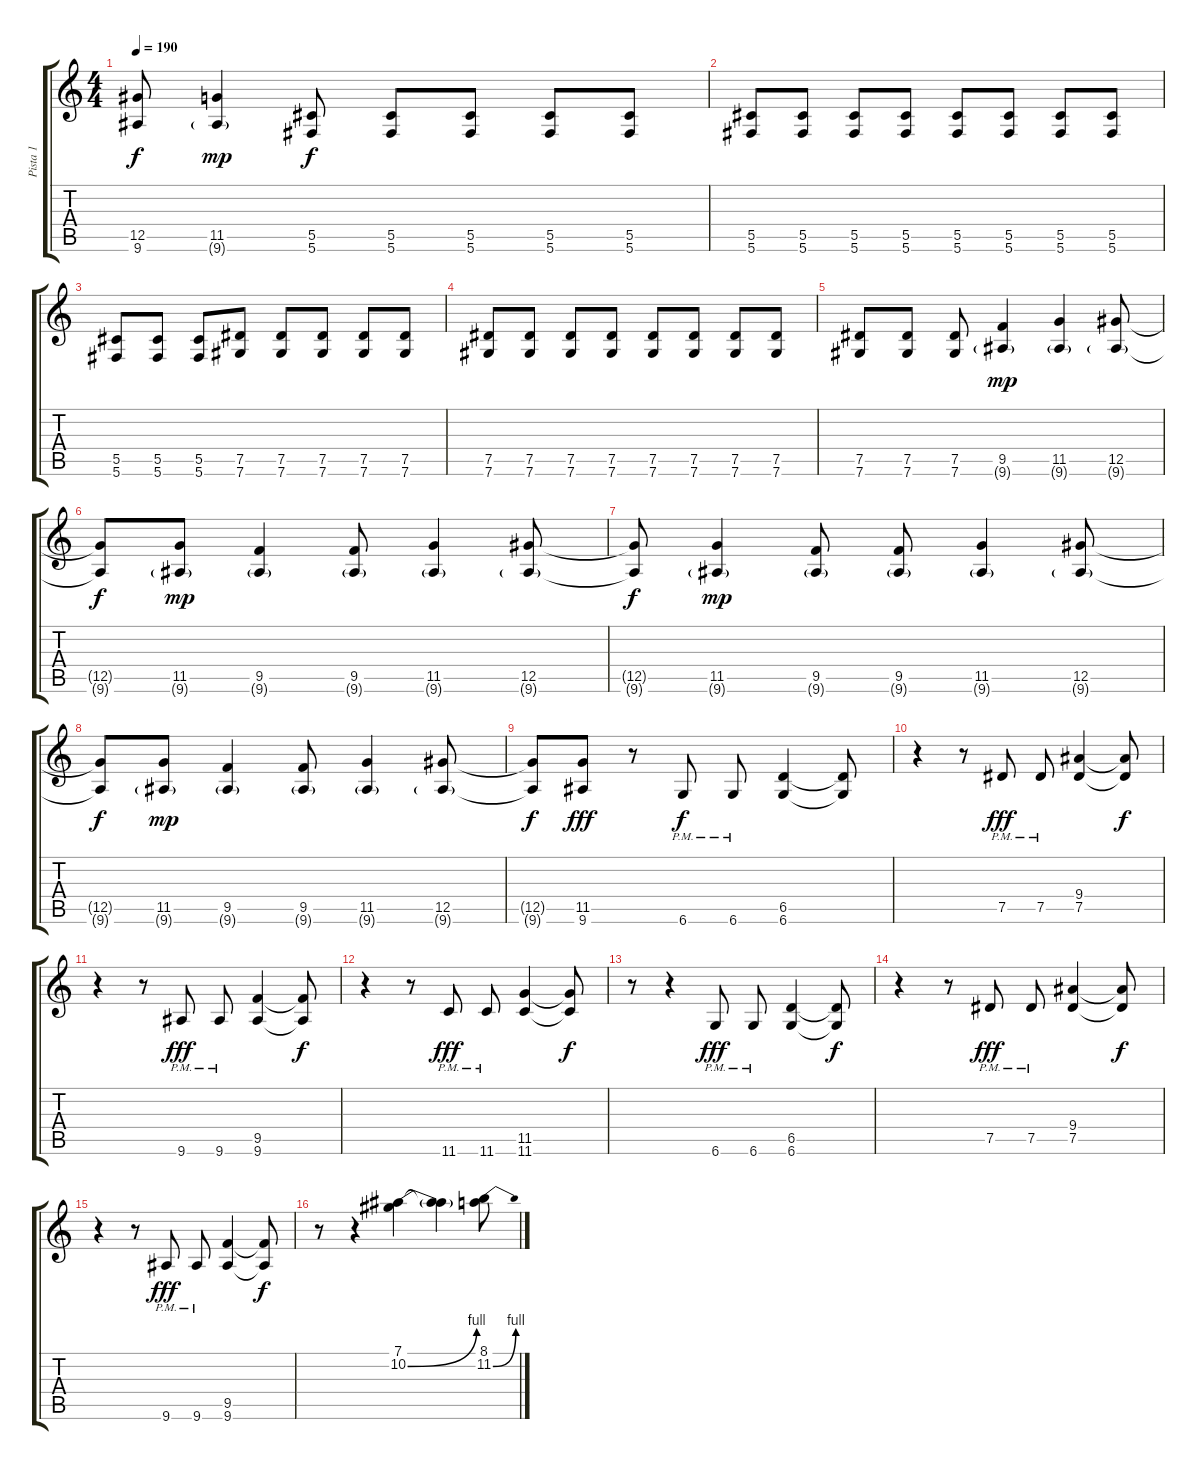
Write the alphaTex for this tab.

\track ("Pista 1" "Pista 1") {instrument distortionguitar}
\staff {score tabs}
\tuning (Eb4 Bb3 Gb3 Db3 Ab2 Db2) {hide}
\ts (4 4)
\tempo 190
\clef g2
\ks c
(12.5{t} 9.6{t}).8{dy f} (11.5 9.6{g}).4{dy mp instrument distortionguitar} (5.5 5.6).8{dy f} (5.5 5.6).8 (5.5 5.6).8 (5.5 5.6).8 (5.5 5.6).8 |
(5.5 5.6).8 (5.5 5.6).8 (5.5 5.6).8 (5.5 5.6).8 (5.5 5.6).8 (5.5 5.6).8 (5.5 5.6).8 (5.5 5.6).8 |
(5.5 5.6).8 (5.5 5.6).8 (5.5 5.6).8 (7.5 7.6).8 (7.5 7.6).8 (7.5 7.6).8 (7.5 7.6).8 (7.5 7.6).8 |
(7.5 7.6).8 (7.5 7.6).8 (7.5 7.6).8 (7.5 7.6).8 (7.5 7.6).8 (7.5 7.6).8 (7.5 7.6).8 (7.5 7.6).8 |
(7.5 7.6).8 (7.5 7.6).8 (7.5 7.6).8 (9.5 9.6{g}).4{dy mp} (11.5 9.6{g}).4 (12.5 9.6{g}).8 |
(12.5{t} 9.6{t}).8{dy f} (11.5 9.6{g}).8{dy mp} (9.5 9.6{g}).4 (9.5 9.6{g}).8 (11.5 9.6{g}).4 (12.5 9.6{g}).8 |
(12.5{t} 9.6{t}).8{dy f} (11.5 9.6{g}).4{dy mp} (9.5 9.6{g}).8 (9.5 9.6{g}).8 (11.5 9.6{g}).4 (12.5 9.6{g}).8 |
(12.5{t} 9.6{t}).8{dy f} (11.5 9.6{g}).8{dy mp} (9.5 9.6{g}).4 (9.5 9.6{g}).8 (11.5 9.6{g}).4 (12.5 9.6{g}).8 |
(12.5{t} 9.6{t}).8{dy f} (11.5 9.6).8{dy fff} r.8{volume 11 instrument distortionguitar} 6.6{pm}.8{dy f} 6.6{pm}.8 (6.5 6.6).4 (6.5{t} 6.6{t}).8 |
r.4 r.8 7.5{pm}.8{dy fff} 7.5{pm}.8 (9.4 7.5).4 (9.4{t} 7.5{t}).8{dy f} |
r.4 r.8 9.6{pm}.8{dy fff} 9.6{pm}.8 (9.5 9.6).4 (9.5{t} 9.6{t}).8{dy f} |
r.4 r.8 11.6{pm}.8{dy fff} 11.6{pm}.8 (11.5 11.6).4 (11.5{t} 11.6{t}).8{dy f} |
r.8 r.4 6.6{pm}.8{dy fff} 6.6{pm}.8 (6.5 6.6).4 (6.5{t} 6.6{t}).8{dy f} |
r.4 r.8 7.5{pm}.8{dy fff} 7.5{pm}.8 (9.4 7.5).4 (9.4{t} 7.5{t}).8{dy f} |
r.4 r.8 9.6{pm}.8{dy fff} 9.6{pm}.8 (9.5 9.6).4 (9.5{t} 9.6{t}).8{dy f} |
r.8 r.4 (7.1 10.2{be (bend 0 0 60 4)}).4 (7.1{t} 10.2{t}).4 (8.1 11.2{be (bend 0 0 60 4)}).8
